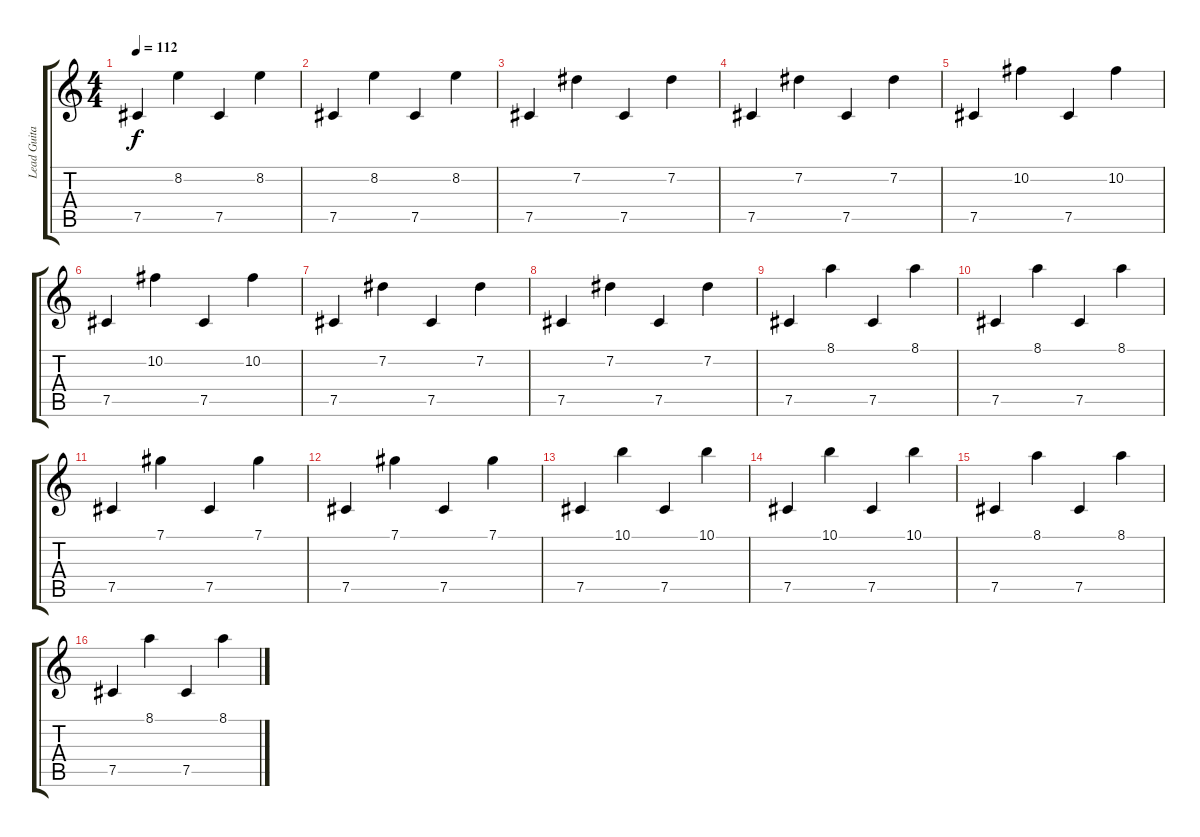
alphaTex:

\track ("Lead Guitar" "Lead Guita") {instrument distortionguitar}
\staff {score tabs}
\tuning (Db4 Ab3 E3 B2 Gb2 Db2) {hide}
\ts (4 4)
\tempo 112
\clef g2
\ks c
7.5.4{dy f volume 12} 8.2.4 7.5.4 8.2.4 |
7.5.4 8.2.4 7.5.4 8.2.4 |
7.5.4 7.2.4 7.5.4 7.2.4 |
7.5.4 7.2.4 7.5.4 7.2.4 |
7.5.4 10.2.4 7.5.4 10.2.4 |
7.5.4 10.2.4 7.5.4 10.2.4 |
7.5.4 7.2.4 7.5.4 7.2.4 |
7.5.4 7.2.4 7.5.4 7.2.4 |
7.5.4 8.1.4 7.5.4 8.1.4 |
7.5.4 8.1.4 7.5.4 8.1.4 |
7.5.4 7.1.4 7.5.4 7.1.4 |
7.5.4 7.1.4 7.5.4 7.1.4 |
7.5.4 10.1.4 7.5.4 10.1.4 |
7.5.4 10.1.4 7.5.4 10.1.4 |
7.5.4 8.1.4 7.5.4 8.1.4 |
7.5.4 8.1.4 7.5.4 8.1.4
